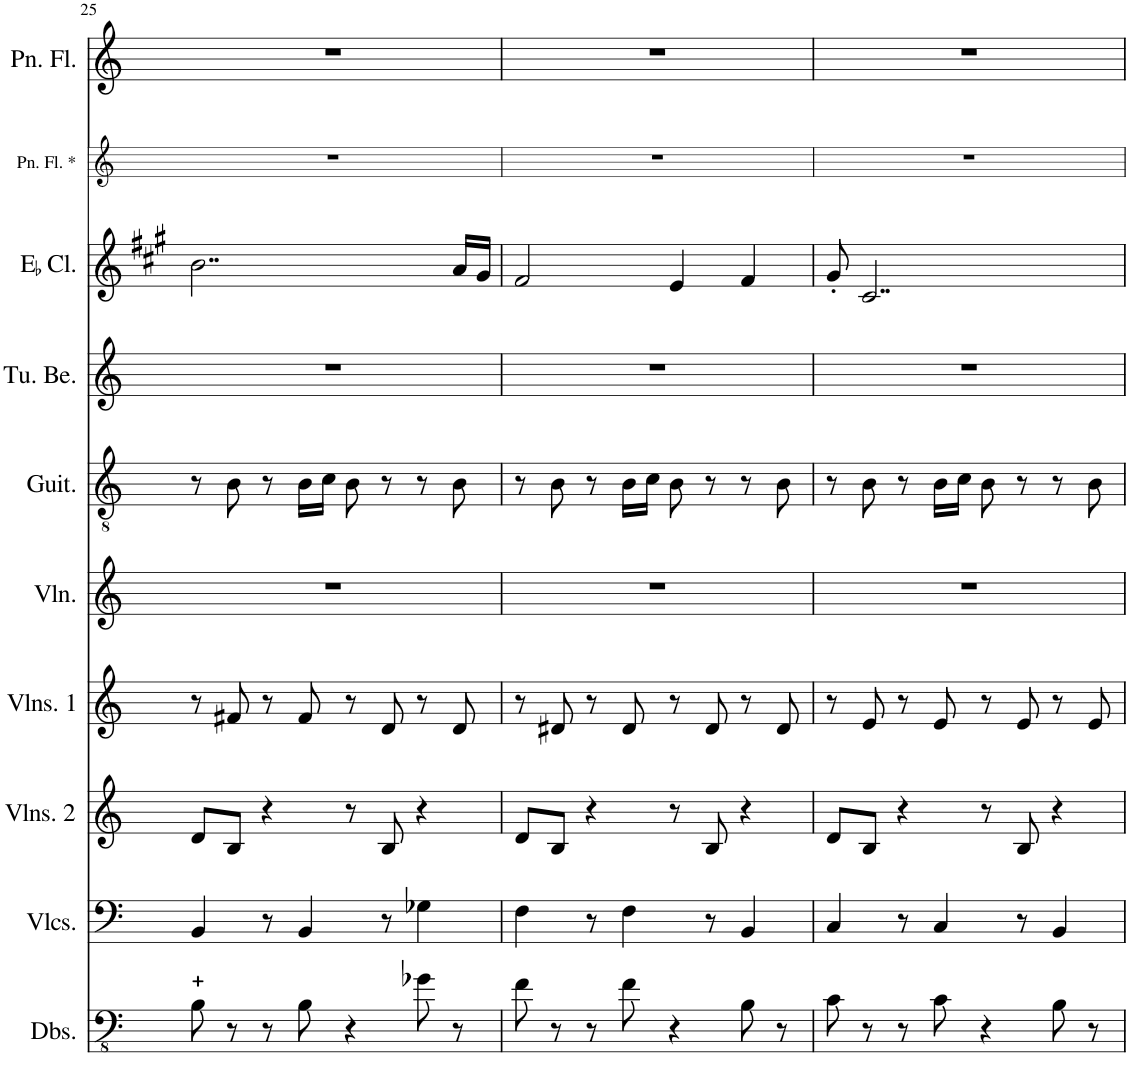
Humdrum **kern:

**kern	**kern	**kern	**kern	**kern	**kern	**kern	**kern	**kern	**kern
*part10	*part9	*part8	*part7	*part6	*part5	*part4	*part3	*part2	*part1
*staff10	*staff9	*staff8	*staff7	*staff6	*staff5	*staff4	*staff3	*staff2	*staff1
*I"Double Basses	*I"Violoncellos	*I"Violins 2	*I"Violins 1	*I"Violin	*I"Guitar	*I"Tubular Bells	*I"EaccidentalFlat Clarinet	*I"Pan Flute (effects)	*I"Pan Flute
*I'Dbs.	*I'Vlcs.	*I'Vlns. 2	*I'Vlns. 1	*I'Vln.	*I'Guit.	*I'Tu. Be.	*I'EaccidentalFlat Cl.	*I'Pn. Fl. *	*I'Pn. Fl.
!!LO:PB:g=z
*clefFv4	*clefF4	*clefG2	*clefG2	*clefG2	*clefGv2	*clefG2	*clefG2	*clefG2	*clefG2
*	*	*	*	*	*	*	*Trd-2c-3	*	*
*k[]	*k[]	*k[]	*k[]	*k[]	*k[]	*k[]	*k[f#c#g#]	*k[]	*k[]
*M4/4	*M4/4	*M4/4	*M4/4	*M4/4	*M4/4	*M4/4	*M4/4	*M4/4	*M4/4
=25	=25	=25	=25	=25	=25	=25	=25	=25	=25
8BB'\	4BB/	8d'/L	8r	1r	8r	1r	2..b\	1r	1r
8r	.	8B'/J	8f#X'/	.	8B\	.	.	.	.
8r	8r	4r	8r	.	8r	.	.	.	.
8BB'\	4BB/	.	8f#'/	.	16B\LL	.	.	.	.
.	.	.	.	.	16c\JJ	.	.	.	.
4r	.	8r	8r	.	8B\	.	.	.	.
.	8r	8B'/	8d'/	.	8r	.	.	.	.
8G-X'\	4G-X\	4r	8r	.	8r	.	.	.	.
8r	.	.	8d'/	.	8B\	.	16a/LL	.	.
.	.	.	.	.	.	.	16g#/JJ	.	.
=26	=26	=26	=26	=26	=26	=26	=26	=26	=26
8F'\	4F\	8d'/L	8r	1r	8r	1r	2f#/	1r	1r
8r	.	8B'/J	8d#X'/	.	8B\	.	.	.	.
8r	8r	4r	8r	.	8r	.	.	.	.
8F'\	4F\	.	8d#'/	.	16B\LL	.	.	.	.
.	.	.	.	.	16c\JJ	.	.	.	.
4r	.	8r	8r	.	8B\	.	4e/	.	.
.	8r	8B'/	8d#'/	.	8r	.	.	.	.
8BB'\	4BB/	4r	8r	.	8r	.	4f#/	.	.
8r	.	.	8d#'/	.	8B\	.	.	.	.
=27	=27	=27	=27	=27	=27	=27	=27	=27	=27
8C'\	4C/	8d'/L	8r	1r	8r	1r	8g#'/	1r	1r
8r	.	8B'/J	8e'/	.	8B\	.	2..c#/	.	.
8r	8r	4r	8r	.	8r	.	.	.	.
8C'\	4C/	.	8e'/	.	16B\LL	.	.	.	.
.	.	.	.	.	16c\JJ	.	.	.	.
4r	.	8r	8r	.	8B\	.	.	.	.
.	8r	8B'/	8e'/	.	8r	.	.	.	.
8BB'\	4BB/	4r	8r	.	8r	.	.	.	.
8r	.	.	8e'/	.	8B\	.	.	.	.
=	=	=	=	=	=	=	=	=	=
*-	*-	*-	*-	*-	*-	*-	*-	*-	*-
